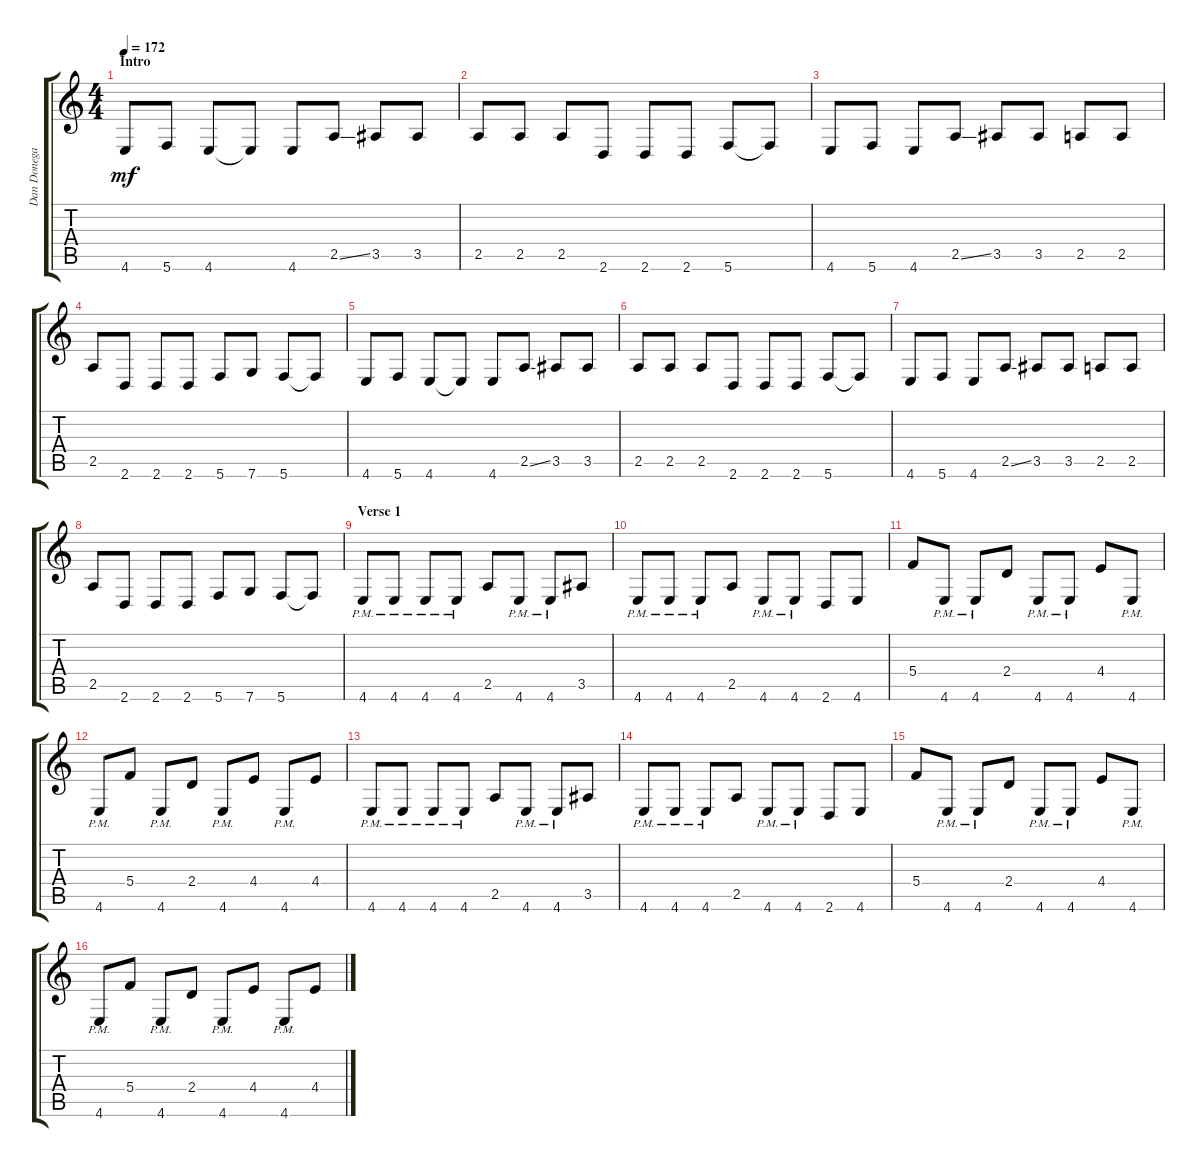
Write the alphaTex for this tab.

\track ("Dan Donegan" "Dan Donega") {instrument distortionguitar}
\staff {score tabs}
\tuning (D4 A3 F3 C3 G2 C2) {hide}
\ts (4 4)
\section ("" "Intro")
\tempo 172
\clef g2
\ks c
4.6.8{dy mf instrument distortionguitar} 5.6.8 4.6.8 4.6{t}.8 4.6.8 2.5{ss}.8 3.5.8 3.5.8 |
2.5.8 2.5.8 2.5.8 2.6.8 2.6.8 2.6.8 5.6.8 5.6{t}.8 |
4.6.8 5.6.8 4.6.8 2.5{ss}.8 3.5.8 3.5.8 2.5.8 2.5.8 |
2.5.8 2.6.8 2.6.8 2.6.8 5.6.8 7.6.8 5.6.8 5.6{t}.8 |
4.6.8 5.6.8 4.6.8 4.6{t}.8 4.6.8 2.5{ss}.8 3.5.8 3.5.8 |
2.5.8 2.5.8 2.5.8 2.6.8 2.6.8 2.6.8 5.6.8 5.6{t}.8 |
4.6.8 5.6.8 4.6.8 2.5{ss}.8 3.5.8 3.5.8 2.5.8 2.5.8 |
2.5.8 2.6.8 2.6.8 2.6.8 5.6.8 7.6.8 5.6.8 5.6{t}.8 |
\section ("" "Verse 1")
4.6{pm}.8 4.6{pm}.8 4.6{pm}.8 4.6{pm}.8 2.5.8 4.6{pm}.8 4.6{pm}.8 3.5.8 |
4.6{pm}.8 4.6{pm}.8 4.6{pm}.8 2.5.8 4.6{pm}.8 4.6{pm}.8 2.6.8 4.6.8 |
5.4.8 4.6{pm}.8 4.6{pm}.8 2.4.8 4.6{pm}.8 4.6{pm}.8 4.4.8 4.6{pm}.8 |
4.6{pm}.8 5.4.8 4.6{pm}.8 2.4.8 4.6{pm}.8 4.4.8 4.6{pm}.8 4.4.8 |
4.6{pm}.8 4.6{pm}.8 4.6{pm}.8 4.6{pm}.8 2.5.8 4.6{pm}.8 4.6{pm}.8 3.5.8 |
4.6{pm}.8 4.6{pm}.8 4.6{pm}.8 2.5.8 4.6{pm}.8 4.6{pm}.8 2.6.8 4.6.8 |
5.4.8 4.6{pm}.8 4.6{pm}.8 2.4.8 4.6{pm}.8 4.6{pm}.8 4.4.8 4.6{pm}.8 |
4.6{pm}.8 5.4.8 4.6{pm}.8 2.4.8 4.6{pm}.8 4.4.8 4.6{pm}.8 4.4.8
